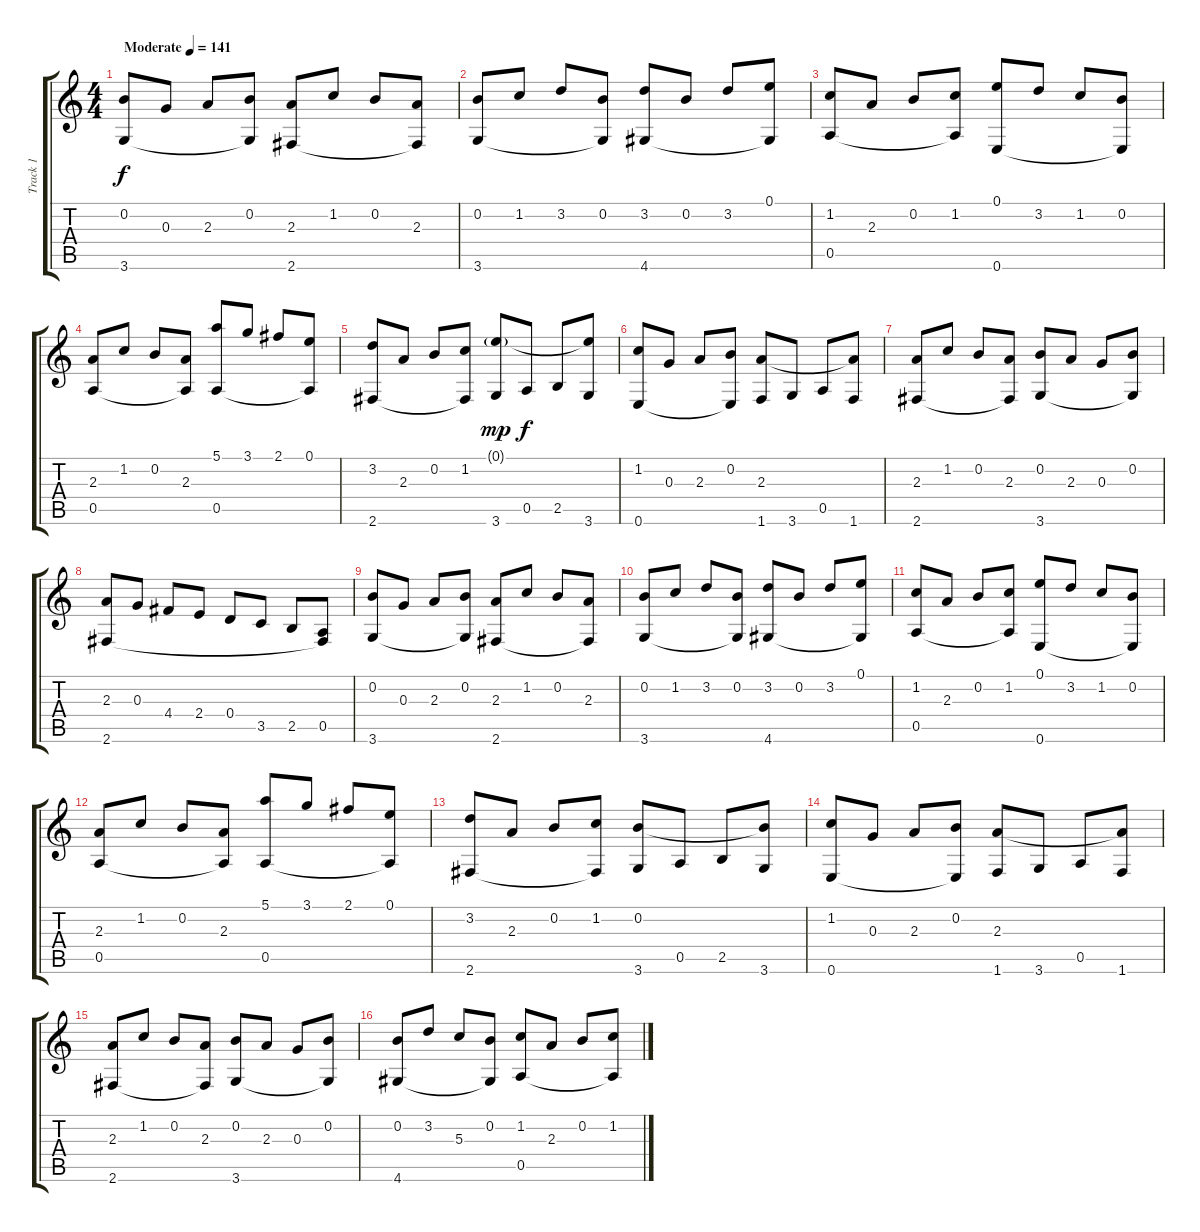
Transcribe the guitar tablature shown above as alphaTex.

\track ("Track 1" "Track 1") {instrument acousticguitarnylon}
\staff {score tabs}
\tuning (E4 B3 G3 D3 A2 E2) {hide}
\ts (4 4)
\tempo (141 "Moderate")
\clef g2
\ks c
(0.2 3.6).8{dy f instrument acousticguitarnylon} 0.3.8 2.3.8 (0.2 3.6{t}).8 (2.3 2.6).8 1.2.8 0.2.8 (2.3 2.6{t}).8 |
(0.2 3.6).8 1.2.8 3.2.8 (0.2 3.6{t}).8 (3.2 4.6).8 0.2.8 3.2.8 (0.1 4.6{t}).8 |
(1.2 0.5).8 2.3.8 0.2.8 (1.2 0.5{t}).8 (0.1 0.6).8 3.2.8 1.2.8 (0.2 0.6{t}).8 |
(2.3 0.5).8 1.2.8 0.2.8 (2.3 0.5{t}).8 (5.1 0.5).8 3.1.8 2.1.8 (0.1 0.5{t}).8 |
(3.2 2.6).8 2.3.8 0.2.8 (1.2 2.6{t}).8 (0.1{g} 3.6).8{dy mp} 0.5.8{dy f} 2.5.8 (0.1{t} 3.6).8 |
(1.2 0.6).8 0.3.8 2.3.8 (0.2 0.6{t}).8 (2.3 1.6).8 3.6.8 0.5.8 (2.3{t} 1.6).8 |
(2.3 2.6).8 1.2.8 0.2.8 (2.3 2.6{t}).8 (0.2 3.6).8 2.3.8 0.3.8 (0.2 3.6{t}).8 |
(2.3 2.6).8 0.3.8 4.4.8 2.4.8 0.4.8 3.5.8 2.5.8 (0.5 2.6{t}).8 |
(0.2 3.6).8 0.3.8 2.3.8 (0.2 3.6{t}).8 (2.3 2.6).8 1.2.8 0.2.8 (2.3 2.6{t}).8 |
(0.2 3.6).8 1.2.8 3.2.8 (0.2 3.6{t}).8 (3.2 4.6).8 0.2.8 3.2.8 (0.1 4.6{t}).8 |
(1.2 0.5).8 2.3.8 0.2.8 (1.2 0.5{t}).8 (0.1 0.6).8 3.2.8 1.2.8 (0.2 0.6{t}).8 |
(2.3 0.5).8 1.2.8 0.2.8 (2.3 0.5{t}).8 (5.1 0.5).8 3.1.8 2.1.8 (0.1 0.5{t}).8 |
(3.2 2.6).8 2.3.8 0.2.8 (1.2 2.6{t}).8 (0.2 3.6).8 0.5.8 2.5.8 (0.2{t} 3.6).8 |
(1.2 0.6).8 0.3.8 2.3.8 (0.2 0.6{t}).8 (2.3 1.6).8 3.6.8 0.5.8 (2.3{t} 1.6).8 |
(2.3 2.6).8 1.2.8 0.2.8 (2.3 2.6{t}).8 (0.2 3.6).8 2.3.8 0.3.8 (0.2 3.6{t}).8 |
(0.2 4.6).8 3.2.8 5.3.8 (0.2 4.6{t}).8 (1.2 0.5).8 2.3.8 0.2.8 (1.2 0.5{t}).8
